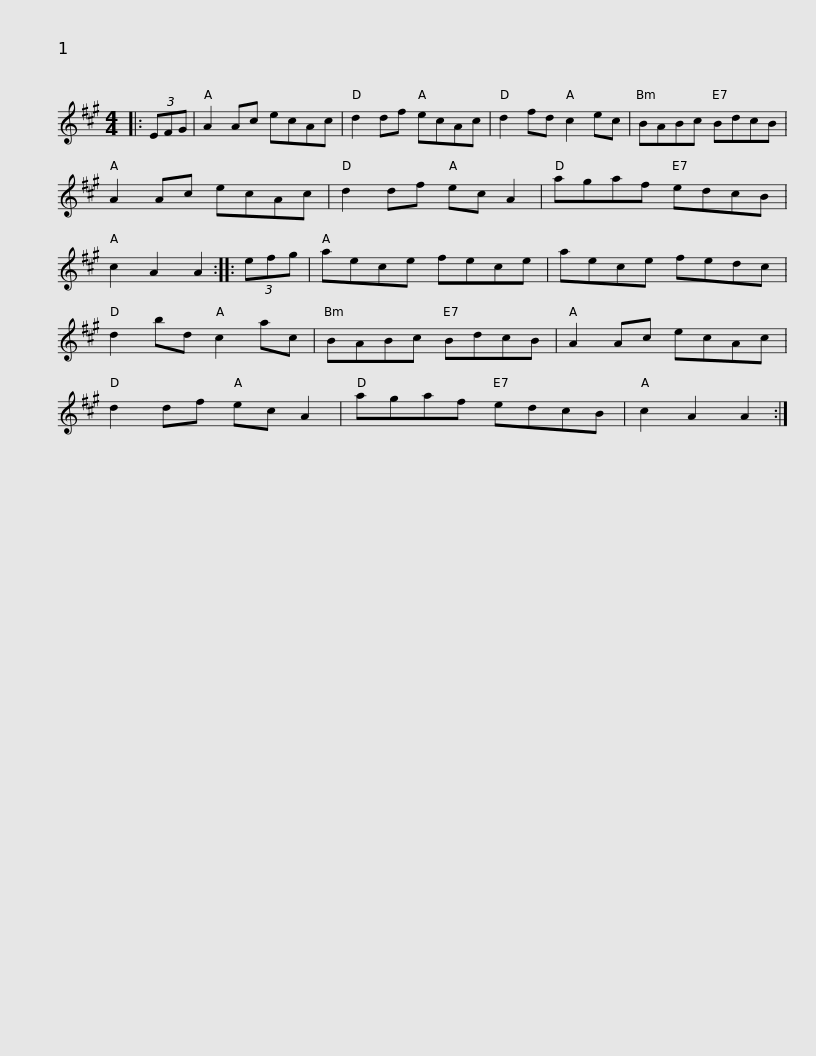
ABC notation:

X:1
L:1/8
M:4/4
I:linebreak $
K:A
V:1 treble
V:1
|: (3EFG | A2 Ac ecAc | d2 df ecAc | d2 fd c2 ec | BABc BdcB | %5
 A2 Ac ecAc |$ d2 df ec A2 | agaf edcB | c2 A2 A2 :: (3efg | %10
 aece fece | aece fedc | d2 bd c2 ac |$ BABc BdcB | A2 Ac ecAc | %15
 d2 df ec A2 | agaf edcB | c2 A2 A2 :| %18
